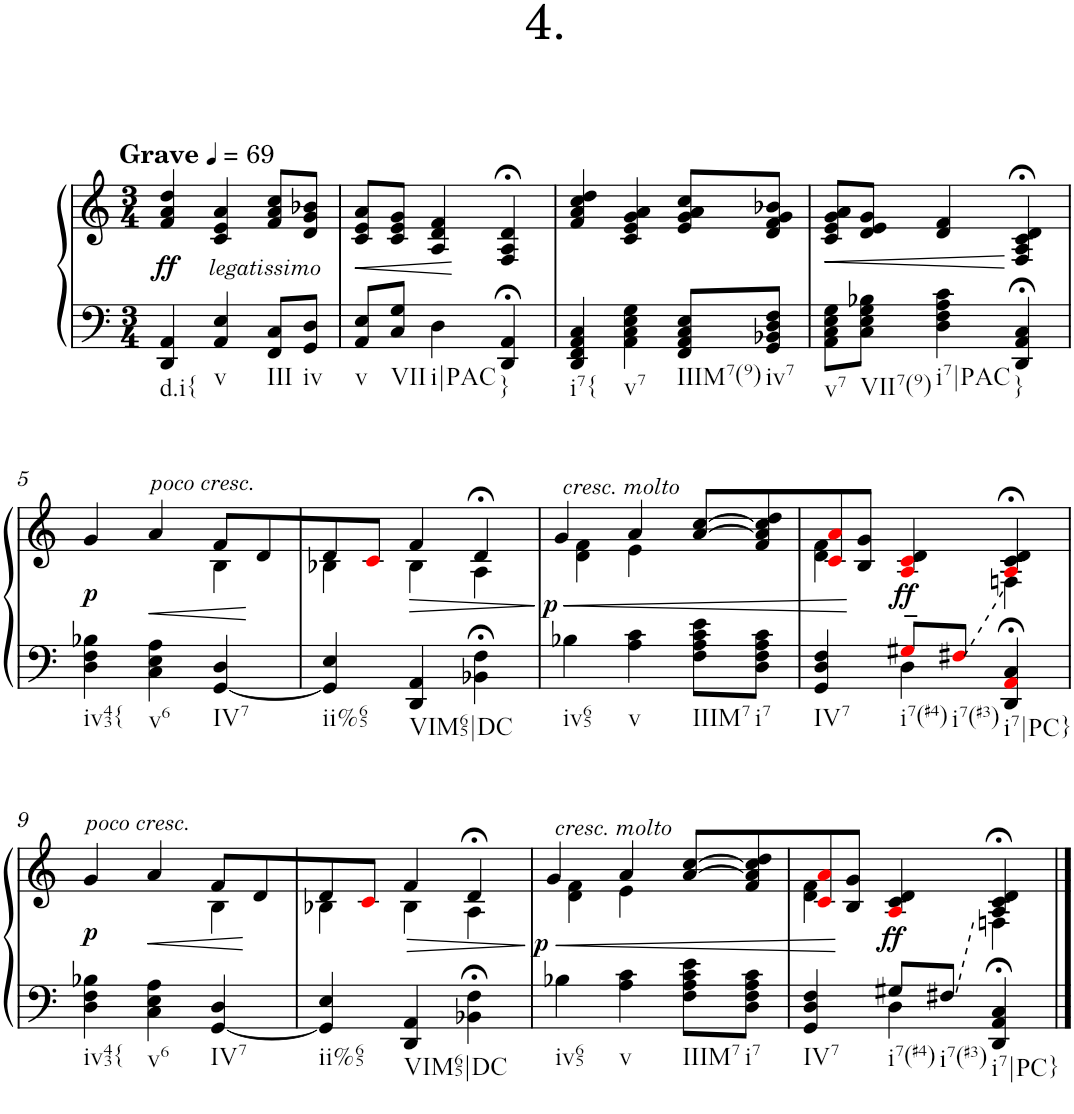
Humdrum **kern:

**kern	**kern	**dynam
*part1	*part1	*part1
*staff2	*staff1	*staff1/2
*I"Piano	*	*
*clefF4	*clefG2	*
*k[]	*k[]	*
*M3/4	*M3/4	*
*MM69	*MM69	*
=1	=1	=1
!	!LO:TX:a:B:t=Grave	!
!LO:TX:b:t=d.i{	!	!
!	!	!LO:DY:b
4DD/ 4AA/	4f/ 4a/ 4dd/	ff
!	!LO:TX:b:i:t=legatissimo	!
!LO:TX:b:t=v	!	!
4AA/ 4E/	4c/ 4e/ 4a/	.
!LO:TX:b:t=III	!	!
8FF/ 8C/L	8f/ 8a/ 8cc/L	.
!LO:TX:b:t=iv	!	!
8GG/ 8D/J	8d/ 8g/ 8b-X/J	.
=2	=2	=2
!LO:TX:b:t=v	!	!
!	!	!LO:HP:b
8AA/ 8E/L	8c/ 8e/ 8a/L	<
!LO:TX:b:t=VII	!	!
8C/ 8G/J	8c/ 8e/ 8g/J	.
!LO:TX:b:t=i|PAC	!	!
4D\	4A/ 4d/ 4f/	.
!LO:TX:b:t=}	!	!
4DD/;< 4AA/;<	4F/;< 4A/;< 4d/;<	[
=3	=3	=3
!LO:TX:b:t=i7{	!	!
4DD/ 4FF/ 4AA/ 4C/	4f/ 4a/ 4cc/ 4dd/	.
!LO:TX:b:t=v7	!	!
4AA\ 4C\ 4E\ 4G\	4c/ 4e/ 4g/ 4a/	.
!LO:TX:b:t=IIIM7(9)	!	!
8FF/ 8AA/ 8C/ 8E/L	8e/ 8g/ 8a/ 8cc/L	.
!LO:TX:b:t=iv7	!	!
8GG/ 8BB-X/ 8D/ 8F/J	8d/ 8f/ 8g/ 8b-X/J	.
=4	=4	=4
!LO:TX:b:t=v7	!	!
!	!	!LO:HP:b
8AA\ 8C\ 8E\ 8G\L	8c/ 8e/ 8g/ 8a/L	<
!LO:TX:b:t=VII7(9)	!	!
8C\ 8E\ 8G\ 8B-X\J	8d/ 8e/ 8g/J	.
!LO:TX:b:t=i7|PAC	!	!
4D\ 4F\ 4A\ 4c\	4d/ 4f/	.
!LO:TX:b:t=}	!	!
4DD/;< 4AA/;< 4C/;<	4F/;< 4A/;< 4c/;< 4d/;<	[
!!LO:LB:g=z
=5	=5	=5
*	*^	*
!LO:TX:b:t=iv43{	!	!	!
!	!	!	!LO:DY:b
4D\ 4F\ 4B-X\	4g/	2ryy	p
!	!LO:TX:a:i:t=poco cresc.	!	!
!LO:TX:b:t=v6	!	!	!
!	!	!	!LO:HP:b
4C\ 4E\ 4A\	4a/	.	<
!LO:TX:b:t=IV7	!	!	!
[4GG/ 4D/	8f/L	4B\	.
.	8d/	.	[
=6	=6	=6	=6
!LO:TX:b:t=ii%65	!	!	!
4GG/] 4E/	8d/	4B-X\	.
.	8ci/J	.	.
!LO:TX:b:t=VIM65|DC	!	!	!
!	!	!	!LO:HP:b
4DD/ 4AA/	4f/	4B-\	>
4BB-X\;< 4F\;<	4d;</	4A\	.
*	*v	*v	*
.	.	]
=7	=7	=7
*^	*	*
!	!	!LO:TX:a:i:t=cresc. molto	!
!LO:TX:b:t=iv65	!	!	!
!	!	!	!LO:HP:b
*	*	*^	*
!	!	!	!	!LO:DY:n=1:b
2ryy	4B-X\	4g/	4d\ 4f\	< p
!	!LO:TX:b:t=v	!	!	!
.	4A\ 4c\	4a/	4e\	.
!LO:TX:b:t=IIIM7	!	!	!	!
!LO:TX:b:t=i7	!	!	!	!
8F\ 8A\ 8c\ 8e\L	4ryy	[>8a/ [>8cc/L	4ryy	.
8D\ 8F\ 8A\ 8c\J	.	8f/ 8a/] 8cc/] 8dd/	.	.
=8	=8	=8	=8	=8
!LO:TX:b:t=IV7	!	!	!	!
4GG/ 4D/ 4F/	4ryy	8ci/ 8ai/	4d\ 4f\	.
.	.	8B/ 8g/J	.	[
!LO:TX:b:t=i7|PC}	!	!	!	!
!LO:TX:b:t=i7(#4)	!	!	!	!
!	!	!	!	!LO:DY:b
8G#X~i/L	4D\	4Ai/ 4ci/ 4d/	4ryy	ff
8F#Xi/J	.	.	.	.
!LO:TX:b:t=i7(#3)	!	!	!	!
4DD/;< 4AAi/;< 4C/;<	4ryy	4Ai/;< 4c/;< 4d/;<	4Fn\	.
!!LO:LB:g=z	!!
=9	=9	=9	=9	=9
!	!	!LO:TX:a:i:t=poco cresc.	!	!
!LO:TX:b:t=iv43{	!	!	!	!
!	!	!	!	!LO:DY:b
*v	*v	*	*	*
4D\ 4F\ 4B-X\	4g/	2ryy	p
!LO:TX:b:t=v6	!	!	!
!	!	!	!LO:HP:b
4C\ 4E\ 4A\	4a/	.	<
!LO:TX:b:t=IV7	!	!	!
[4GG/ 4D/	8f/L	4B\	.
.	8d/	.	[
=10	=10	=10	=10
!LO:TX:b:t=ii%65	!	!	!
4GG/] 4E/	8d/	4B-X\	.
.	8ci/J	.	.
!LO:TX:b:t=VIM65|DC	!	!	!
!	!	!	!LO:HP:b
4DD/ 4AA/	4f/	4B-\	>
4BB-X\;< 4F\;<	4d;</	4A\	.
*	*v	*v	*
.	.	]
=11	=11	=11
*^	*	*
!	!	!LO:TX:a:i:t=cresc. molto	!
!LO:TX:b:t=iv65	!	!	!
!	!	!	!LO:HP:b
*	*	*^	*
!	!	!	!	!LO:DY:n=1:b
2ryy	4B-X\	4g/	4d\ 4f\	< p
!	!LO:TX:b:t=v	!	!	!
.	4A\ 4c\	4a/	4e\	.
!LO:TX:b:t=IIIM7	!	!	!	!
8F\ 8A\ 8c\ 8e\L	4ryy	[>8a/ [>8cc/L	4ryy	.
!LO:TX:b:t=i7	!	!	!	!
8D\ 8F\ 8A\ 8c\J	.	8f/ 8a/] 8cc/] 8dd/	.	.
=12	=12	=12	=12	=12
!LO:TX:b:t=IV7	!	!	!	!
4GG/ 4D/ 4F/	4ryy	8ci/ 8ai/	4d\ 4f\	.
.	.	8B/ 8g/J	.	[
!LO:TX:b:t=i7(#4)	!	!	!	!
!	!	!	!	!LO:DY:b
8G#X/L	4D\	4Ai/ 4c/ 4d/	4ryy	ff
!LO:TX:b:t=i7(#3)	!	!	!	!
8F#X/J	.	.	.	.
!LO:TX:b:t=i7|PC}	!	!	!	!
4DD/;< 4AA/;< 4C/;<	4ryy	4A/;< 4c/;< 4d/;<	4Fn\	.
*v	*v	*	*	*
*	*v	*v	*
==	==	==
*-	*-	*-
